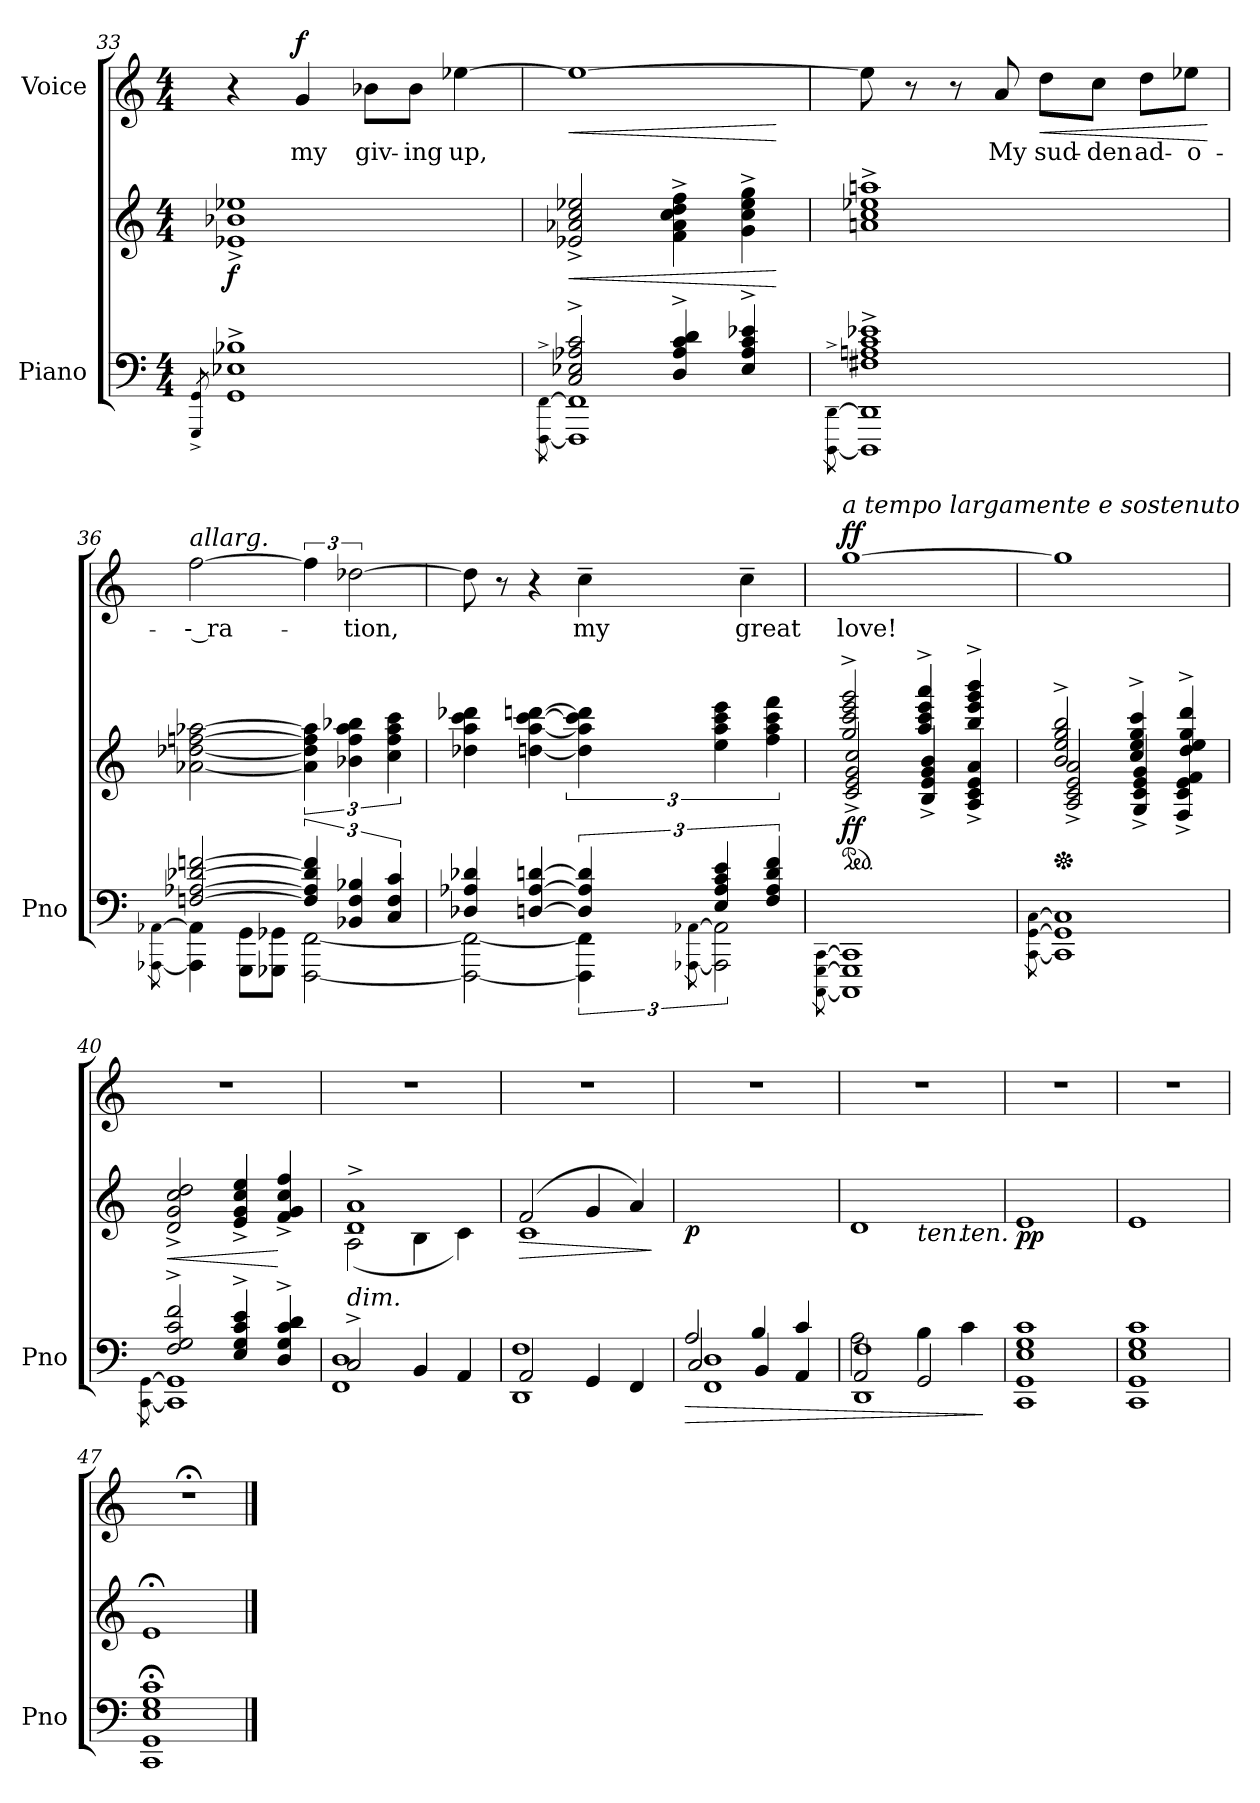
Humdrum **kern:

**kern	**kern	**dynam	**kern	**text	**dynam
*part2	*part2	*part2	*part1	*part1	*part1
*staff3	*staff2	*staff2/3	*staff1	*staff1	*staff1
*I"Piano	*	*	*I"Voice	*	*
*I'Pno	*	*	*	*	*
*clefF4	*clefG2	*	*clefG2	*	*
*k[]	*k[]	*	*k[]	*	*
*M4/4	*M4/4	*	*M4/4	*	*
=33	=33	=33	=33	=33	=33
8qGGG/^ 8qGG/^	.	.	.	.	.
!	!	!LO:DY:b	!	!	!
1GG^ 1E-X^ 1B-X^	1e-X^> 1b-X^> 1ee-X^>	f	4r	.	.
!	!	!	!	!	!LO:DY:a
.	.	.	4g/	my	f
.	.	.	8b-X\L	giv-	.
.	.	.	8b-\J	-ing	.
.	.	.	[4ee-X\	up,	.
=34	=34	=34	=34	=34	=34
*^	*	*	*	*	*
.	[8qFFF\^ [8qFF\^	.	.	.	.	.
!	!	!	!LO:HP:b	!	!	!LO:HP:b
2C/^ 2E-X/^ 2A-X/^ 2c/^	1FFF] 1FF]	2e-X/^> 2a-X/^> 2cc/^> 2ee-X/^>	<	1ee-_	.	<
4D/^ 4A-/^ 4c/^ 4d/^	.	4f\^ 4a-\^ 4cc\^ 4dd\^ 4ff\^	.	.	.	.
4E-/^ 4A-/^ 4c/^ 4e-X/^	.	4g\^ 4cc\^ 4ee-\^ 4gg\^	.	.	.	.
*v	*v	*	*	*	*	*
.	.	[	.	.	[
=35	=35	=35	=35	=35	=35
*^	*	*	*	*	*
.	[8qDDD\^ [8qDD\^	.	.	.	.	.
1F#X^ 1An^ 1c^ 1e-X^	1DDD] 1DD]	1an^ 1cc^ 1ee-X^ 1aan^	.	8ee-\]	.	.
.	.	.	.	8r	.	.
.	.	.	.	8r	.	.
.	.	.	.	8a/	My	.
!	!	!	!	!	!	!LO:HP:b
.	.	.	.	8dd\L	sud-	<
.	.	.	.	8cc\J	-den	.
.	.	.	.	8dd\L	ad-	.
.	.	.	.	8ee-X\J	-o-	.
*v	*v	*	*	*	*	*
.	.	.	.	.	[
=36	=36	=36	=36	=36	=36
*^	*	*	*	*	*
.	[8qAAA-X\ [8qAA-X\	.	.	.	.	.
!	!	!	!	!LO:TX:i:t=allarg.	!	!
[2Fn/ [2A-X/ [2d-X/ [2fn/	4AAA-\] 4AA-\]	[2a-X\ [<2dd-X\ [2ffn\ [2aa-X\	.	[2ff\	-- ra-	.
.	8GGG\ 8GG\L	.	.	.	.	.
.	8GGG-X\ 8GG-X\J	.	.	.	.	.
6F/] 6A-/] 6d-/] 6f/]	[2FFF\ [2FF\	6a-\] 6dd-\] 6ff\] 6aa-\]	.	6ff\]	.	.
6BB-X/ 6F/ 6B-X/	.	6b-X\ 6ff\ 6aa-\ 6bb-X\	.	[3dd-X\	-tion,	.
6C/ 6F/ 6c/	.	6cc\ 6ff\ 6aa-\ 6ccc\	.	.	.	.
=37	=37	=37	=37	=37	=37	=37
4D-X/ 4A-X/ 4d-X/	2FFF\_ 2FF\_	4dd-X\ 4aa\ 4ccc\ 4ddd-X\	.	8dd-\]	.	.
.	.	.	.	8r	.	.
[4Dn/ [4A-/ [4dn/	.	[4ddn\ [4aa\ [4ccc\ [4dddn\	.	4r	.	.
6D/] 6A-/] 6d/]	6FFF\] 6FF\]	6dd\] 6aa\] 6ccc\] 6ddd\]	.	4cc~\	my	.
.	[8qAAA-X\ [8qAA-X\	.	.	.	.	.
6E/ 6A-/ 6c/ 6e/	3AAA-\] 3AA-\]	6ee\ 6aa\ 6ccc\ 6eee\	.	.	.	.
.	.	.	.	4cc~\	great	.
6F/ 6A-/ 6d/ 6f/	.	6ff\ 6aa\ 6ccc\ 6fff\	.	.	.	.
*v	*v	*	*	*	*	*
=38	=38	=38	=38	=38	=38
[8qCCC\ [8qGGG\ [8qCC\	.	.	.	.	.
*	*^	*	*	*	*
*	*ped	*	*	*	*	*
!	!	!	!	!LO:TX:i:t=a tempo largamente e sostenuto	!	!
!	!	!	!LO:DY:b	!	!	!LO:DY:a
1CCC] 1GGG] 1CC]	2gg/^> 2ccc/^> 2eee/^> 2ggg/^>	2c/^< 2e/^< 2g/^< 2cc/^<	ff	[1gg	love!	ff
.	4aa/^> 4ccc/^> 4eee/^> 4aaa/^>	4B/^< 4e/^< 4g/^< 4b/^<	.	.	.	.
.	4bb/^> 4eee/^> 4ggg/^> 4bbb/^>	4A/^< 4c/^< 4e/^< 4a/^<	.	.	.	.
=39	=39	=39	=39	=39	=39	=39
[8qCC\ [8qGG\ [8qC\	.	.	.	.	.	.
*	*Xped	*	*	*	*	*
1CC] 1GG] 1C]	2b/^> 2ee/^> 2gg/^> 2bb/^>	2A/^< 2c/^< 2e/^< 2a/^<	.	1gg]	.	.
.	4cc/^> 4ee/^> 4gg/^> 4ccc/^>	4G/^< 4c/^< 4e/^< 4g/^<	.	.	.	.
.	4dd/^> 4ee/^> 4gg/^> 4ddd/^>	4F/^< 4c/^< 4e/^< 4f/^<	.	.	.	.
*	*v	*v	*	*	*	*
=40	=40	=40	=40	=40	=40
*^	*	*	*	*	*
.	[8qCC\ [8qGG\	.	.	.	.	.
!	!	!	!LO:HP:b	!	!	!
2F/^ 2G/^ 2c/^ 2f/^	1CC] 1GG]	2d/^> 2g/^> 2cc/^> 2dd/^>	<	1r	.	.
4E/^ 4G/^ 4c/^ 4e/^	.	4e/^> 4g/^> 4cc/^> 4ee/^>	.	.	.	.
4D/^ 4G/^ 4c/^ 4d/^	.	4f/^> 4g/^> 4cc/^> 4ff/^>	[	.	.	.
=41	=41	=41	=41	=41	=41	=41
*	*	*^	*	*	*	*
!LO:TX:a:i:t=dim.	!	!	!	!	!	!	!
2C^/	1FF 1D	1d^ 1a^	(2A\	.	1r	.	.
4BB/	.	.	4B\	.	.	.	.
4AA/	.	.	4c\)	.	.	.	.
=42	=42	=42	=42	=42	=42	=42	=42
!	!	!	!	!LO:HP:b	!	!	!
2AA/	1DD 1F	(2f/	1c	>	1r	.	.
4GG/	.	4g/	.	.	.	.	.
4FF/	.	4a/)	.	.	.	.	.
*v	*v	*	*	*	*	*	*
*	*v	*v	*	*	*	*
.	.	]	.	.	.
=43	=43	=43	=43	=43	=43
!	!	!LO:HP:b=2	!	!	!
*^	*	*	*	*	*
*	*^	*	*	*	*	*
!	!	!	!	!LO:DY:n=1:b	!	!	!
2A/	2C/	1FF 1D	1ryy	> p	1r	.	.
4B/	4BB/	.	.	.	.	.	.
4c/	4AA/	.	.	.	.	.	.
=44	=44	=44	=44	=44	=44	=44	=44
*	*	*	*^	*	*	*	*
*	*	*	*	*^	*	*	*	*
2A\	2AA/	1DD 1F	1d	2ryy	2.ryy	.	1r	.	.
!	!	!	!	!LO:TX:b:i:t=ten.	!	!	!	!	!
4B\	2GG/	.	.	2ryy	.	.	.	.	.
!	!	!	!	!	!LO:TX:b:i:t=ten.	!	!	!	!
4c\	.	.	.	.	4ryy	.	.	.	.
*v	*v	*v	*	*	*	*	*	*	*
.	.	.	.	]	.	.	.
=45	=45	=45	=45	=45	=45	=45	=45
*^	*	*	*	*	*	*	*
!	!	!	!	!	!LO:DY:b	!	!	!
*	*	*v	*v	*v	*	*	*	*
1E 1G 1c	1CC 1GG	1e	pp	1r	.	.
=46	=46	=46	=46	=46	=46	=46
1E 1G 1c	1CC 1GG	1e	.	1r	.	.
=47	=47	=47	=47	=47	=47	=47
1E; 1G; 1c;	1CC 1GG	1e;<	.	1r;<	.	.
*v	*v	*	*	*	*	*
==	==	==	==	==	==
*-	*-	*-	*-	*-	*-
